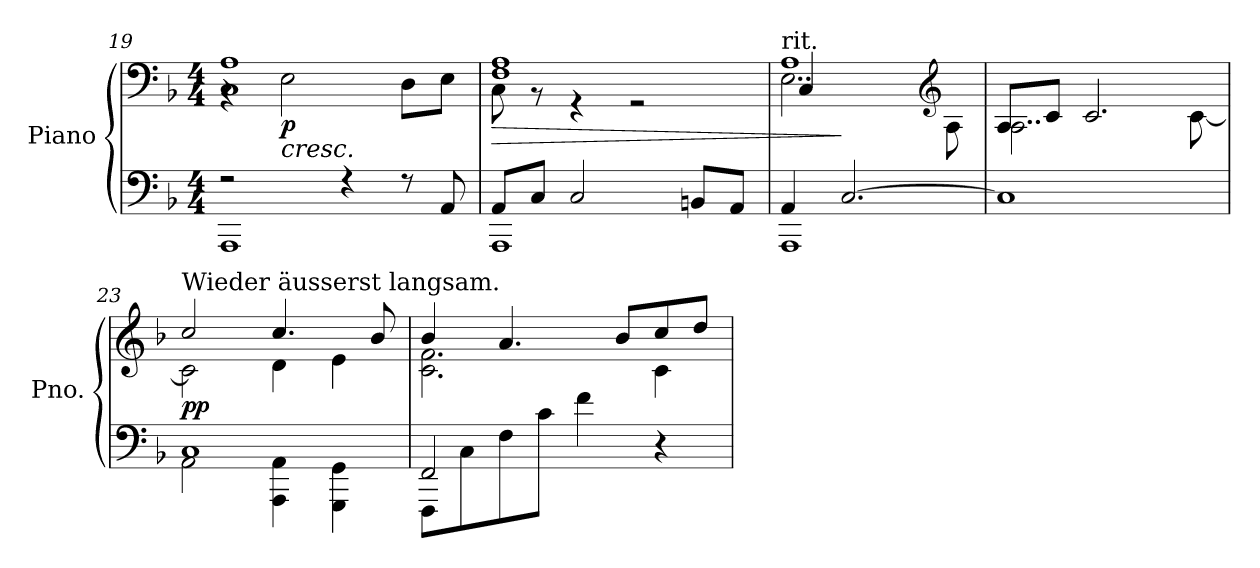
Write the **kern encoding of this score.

**kern	**kern	**dynam
*part1	*part1	*part1
*staff2	*staff1	*staff1/2
*I"Piano	*	*
*I'Pno.	*	*
*clefF4	*clefF4	*
*k[b-]	*k[b-]	*
*M4/4	*M4/4	*
=19	=19	=19
*^	*^	*
2r	1AAA	1C 1A	4rBB	.
!	!	!	!	!LO:HP:b
!	!	!	!	!LO:DY:n=1:b
.	.	.	2E\	< p
4r	.	.	.	.
8r	.	.	8D\L	.
8AA/	.	.	8E\J	.
=20	=20	=20	=20	=20
!	!	!	!	!LO:HP:b
8AA/L	1AAA	1F 1A	8C\	>
8C/J	.	.	8r	.
2C/	.	.	4r	.
.	.	.	2r	.
8BBn/L	.	.	.	.
8AA/J	.	.	.	.
*v	*v	*	*	*
*	*v	*v	*
.	.	[
=21	=21	=21
*^	*^	*
*	*	*	*^	*
!	!	!LO:TX:t=rit.	!	!	!
4AA/	1AAA	1A	2..E\	4C/	.
[2.C/	.	.	.	2.ryy	]
*	*	*clefG2	*	*	*
.	.	.	8A\	.	.
*v	*v	*	*	*	*
*	*	*v	*v	*
!!LO:PB:g=z
=22	=22	=22	=22
1C]	8A/L	2..A\	.
.	8c/J	.	.
.	2.c/	.	.
.	.	[8c\	.
=23	=23	=23	=23
*^	*	*	*
!	!	!LO:TX:a:t=Wieder äusserst langsam.	!	!
!	!	!	!	!LO:DY:b
1C	2AA\	2cc/	2c\]	pp
.	4AAA\ 4AA\	4.cc/	4d\	.
.	4GGG\ 4GG\	.	4e\	.
.	.	8b-/	.	.
=24	=24	=24	=24	=24
2FF/	8FFF\L	4b-/	2.c\ 2.f\	.
.	8C\	.	.	.
.	8F\	4.a/	.	.
.	8c\J	.	.	.
4f\	2ryy	.	.	.
.	.	8b-/L	.	.
4r	.	8cc/	4c\	.
.	.	8dd/J	.	.
*v	*v	*	*	*
*	*v	*v	*
=	=	=
*-	*-	*-
